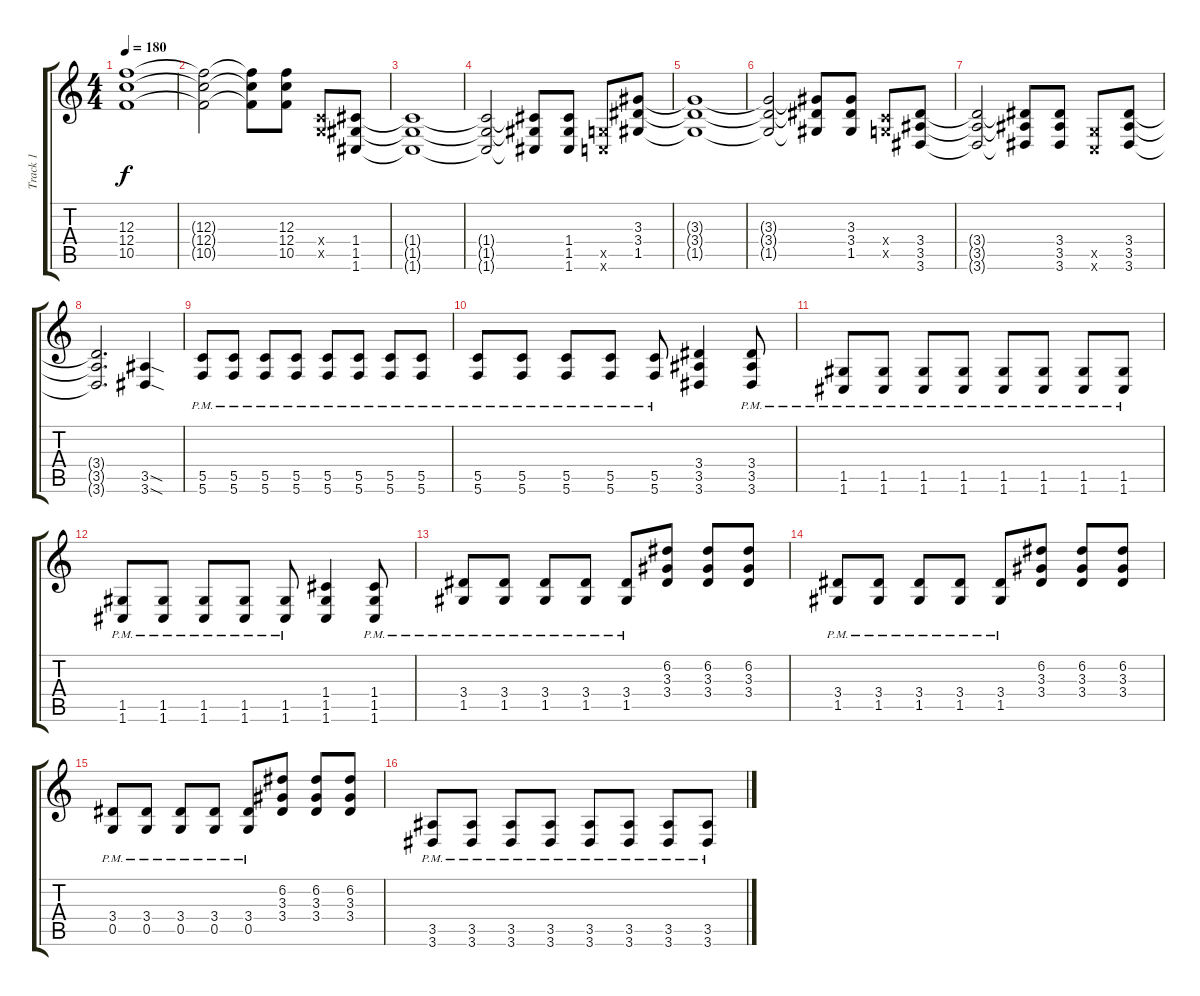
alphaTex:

\track ("Track 1" "Track 1") {instrument overdrivenguitar}
\staff {score tabs}
\tuning (D4 A3 F3 C3 G2 C2) {hide}
\ts (4 4)
\tempo 180
\clef g2
\ks c
(12.3{t} 12.4{t} 10.5{t}).1{dy f} |
(12.3{t} 12.4{t} 10.5{t}).2 (12.3{t} 12.4{t} 10.5{t}).8 (12.3 12.4 10.5).8 (0.4{x} 0.5{x}).8 (1.4 1.5 1.6).8 |
(1.4{t} 1.5{t} 1.6{t}).1 |
(1.4{t} 1.5{t} 1.6{t}).2 (1.4{t} 1.5{t} 1.6{t}).8 (1.4 1.5 1.6).8 (0.5{x} 0.6{x}).8 (3.3 3.4 1.5).8 |
(3.3{t} 3.4{t} 1.5{t}).1 |
(3.3{t} 3.4{t} 1.5{t}).2 (3.3{t} 3.4{t} 1.5{t}).8 (3.3 3.4 1.5).8 (0.4{x} 0.5{x}).8 (3.4 3.5 3.6).8 |
(3.4{t} 3.5{t} 3.6{t}).2 (3.4{t} 3.5{t} 3.6{t}).8 (3.4 3.5 3.6).8 (0.5{x} 0.6{x}).8 (3.4 3.5 3.6).8 |
(3.4{t} 3.5{t} 3.6{t}).2{d} (3.5{sod} 3.6{sod}).4 |
(5.5{pm} 5.6{pm}).8 (5.5{pm} 5.6{pm}).8 (5.5{pm} 5.6{pm}).8 (5.5{pm} 5.6{pm}).8 (5.5{pm} 5.6{pm}).8 (5.5{pm} 5.6{pm}).8 (5.5{pm} 5.6{pm}).8 (5.5{pm} 5.6{pm}).8 |
(5.5{pm} 5.6{pm}).8 (5.5{pm} 5.6{pm}).8 (5.5{pm} 5.6{pm}).8 (5.5{pm} 5.6{pm}).8 (5.5{pm} 5.6{pm}).8 (3.4 3.5 3.6).4 (3.4 3.5{pm} 3.6{pm}).8 |
(1.5{pm} 1.6{pm}).8 (1.5{pm} 1.6{pm}).8 (1.5{pm} 1.6{pm}).8 (1.5{pm} 1.6{pm}).8 (1.5{pm} 1.6{pm}).8 (1.5{pm} 1.6{pm}).8 (1.5{pm} 1.6{pm}).8 (1.5{pm} 1.6{pm}).8 |
(1.5{pm} 1.6{pm}).8 (1.5{pm} 1.6{pm}).8 (1.5{pm} 1.6{pm}).8 (1.5{pm} 1.6{pm}).8 (1.5{pm} 1.6{pm}).8 (1.4 1.5 1.6).4 (1.4 1.5{pm} 1.6{pm}).8 |
(3.4{pm} 1.5{pm}).8 (3.4{pm} 1.5{pm}).8 (3.4{pm} 1.5{pm}).8 (3.4{pm} 1.5{pm}).8 (3.4{pm} 1.5{pm}).8 (6.2 3.3 3.4).8 (6.2 3.3 3.4).8 (6.2 3.3 3.4).8 |
(3.4{pm} 1.5{pm}).8 (3.4{pm} 1.5{pm}).8 (3.4{pm} 1.5{pm}).8 (3.4{pm} 1.5{pm}).8 (3.4{pm} 1.5{pm}).8 (6.2 3.3 3.4).8 (6.2 3.3 3.4).8 (6.2 3.3 3.4).8 |
(3.4{pm} 0.5{pm}).8 (3.4{pm} 0.5{pm}).8 (3.4{pm} 0.5{pm}).8 (3.4{pm} 0.5{pm}).8 (3.4{pm} 0.5{pm}).8 (6.2 3.3 3.4).8 (6.2 3.3 3.4).8 (6.2 3.3 3.4).8 |
(3.5{pm} 3.6{pm}).8 (3.5{pm} 3.6{pm}).8 (3.5{pm} 3.6{pm}).8 (3.5{pm} 3.6{pm}).8 (3.5{pm} 3.6{pm}).8 (3.5{pm} 3.6{pm}).8 (3.5{pm} 3.6{pm}).8 (3.5{pm} 3.6{pm}).8
